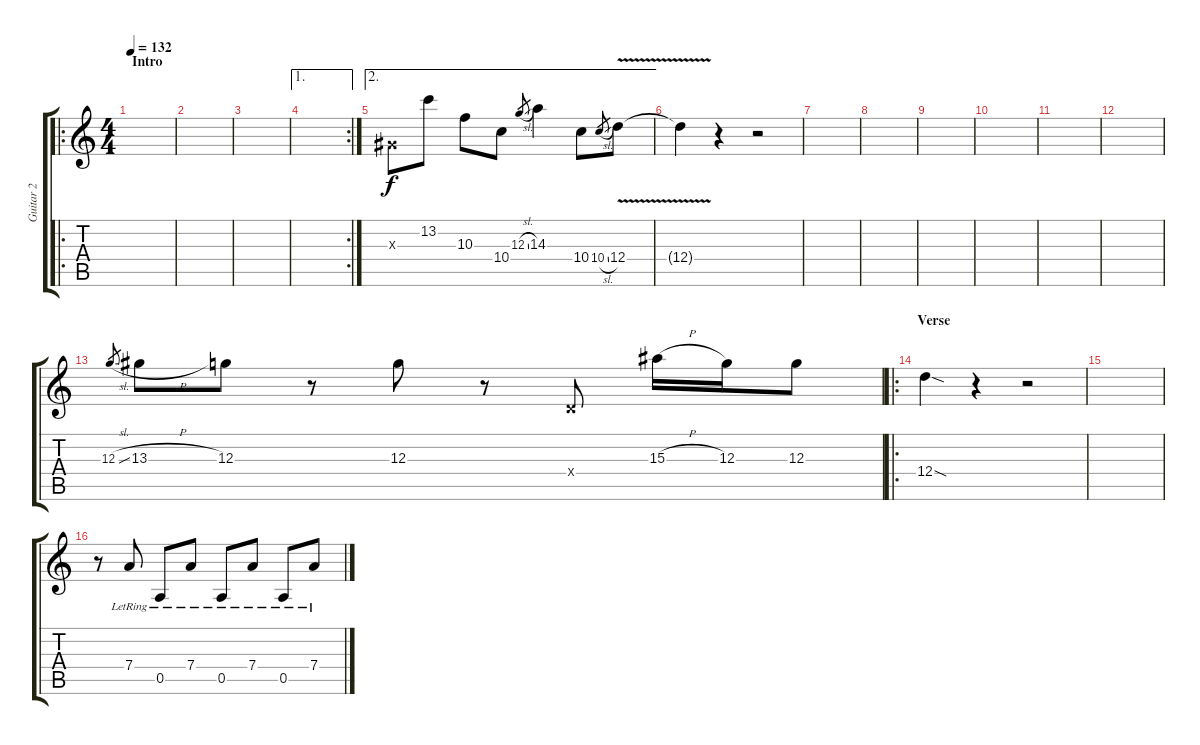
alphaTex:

\track ("Guitar 2" "Guitar 2") {instrument distortionguitar}
\staff {score tabs}
\tuning (E4 B3 G3 D3 A2 D2) {hide}
\ro
\ts (4 4)
\section ("" "Intro")
\tempo 132
\clef g2
\ks c
|
|
|
\ae 1
\rc 2
|
\ae 2
1.3{x}.8 13.2.8 10.3.8 10.4.8 12.3{sl}.8{gr} 14.3.4 10.4.8 10.4{sl}.8{gr} 12.4{v}.8 |
12.4{t}.4 r.4 r.2 |
|
|
|
|
|
|
12.3{sl}.8{gr} 13.3{h}.8 12.3.8 r.8 12.3.8 r.8 0.4{x}.8 15.3{h}.16 12.3.16 12.3.8 |
\ro
\section ("" "Verse")
12.4{sod}.4 r.4 r.2 |
|
r.8{instrument electricguitarclean} 7.4{lr}.8 0.5{lr}.8 7.4{lr}.8 0.5{lr}.8 7.4{lr}.8 0.5{lr}.8 7.4{lr}.8
